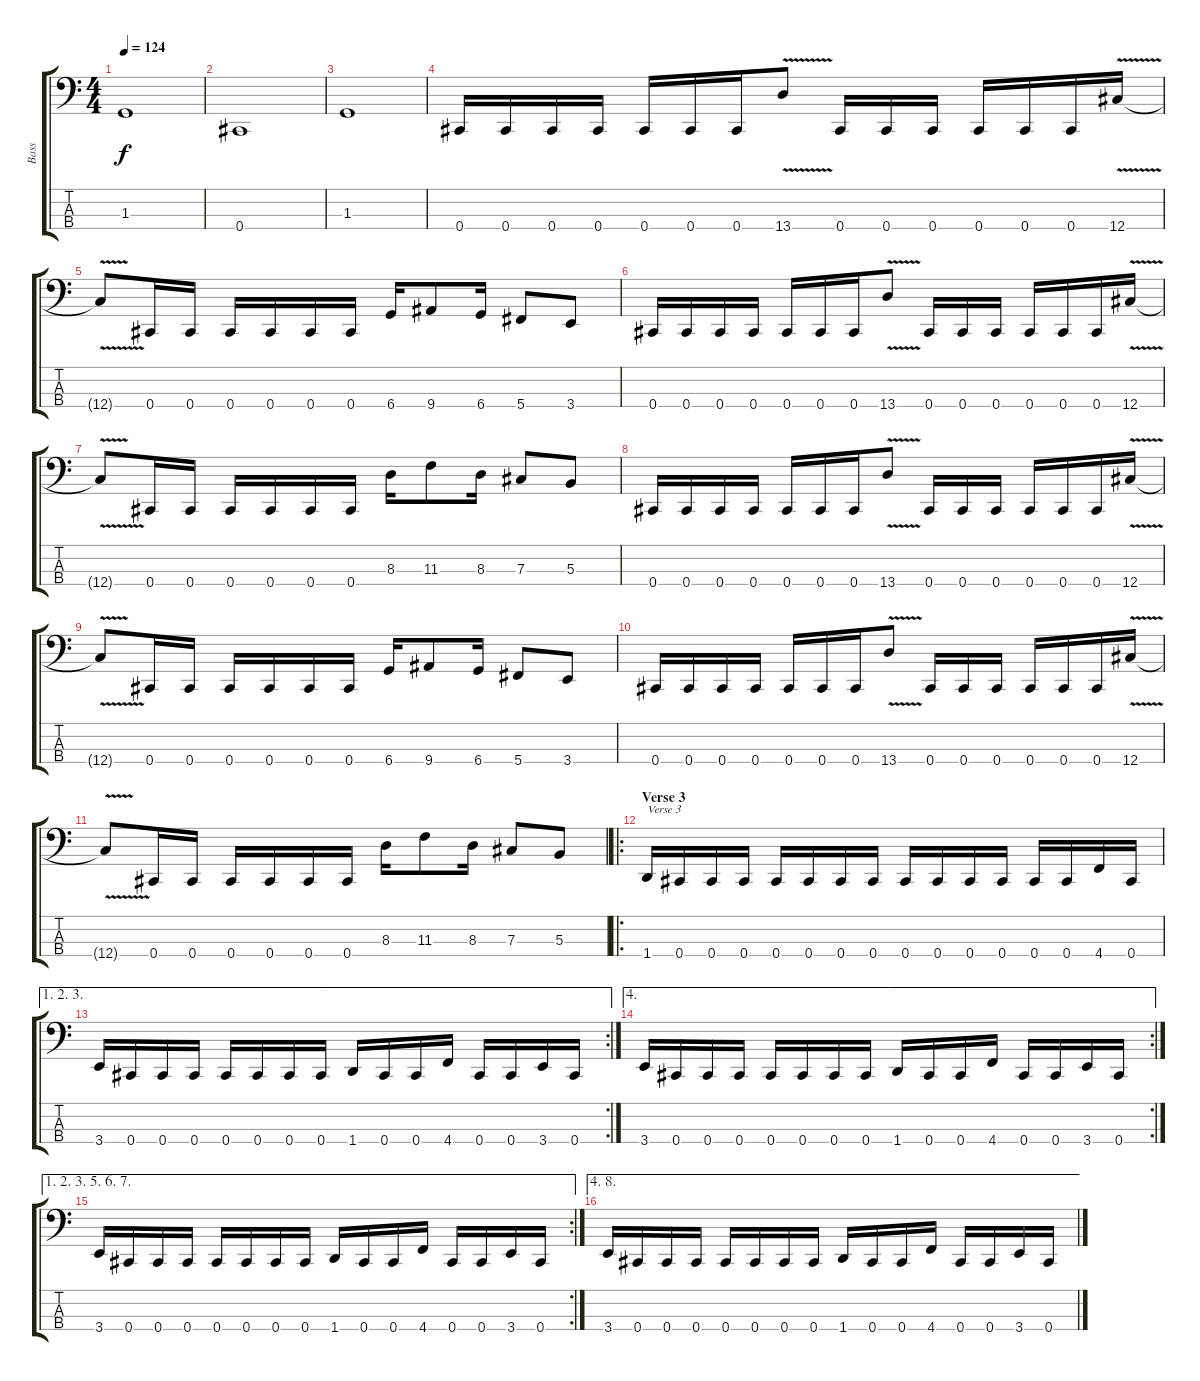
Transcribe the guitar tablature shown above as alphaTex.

\track ("Bass" "Bass") {instrument electricbasspick}
\staff {score tabs}
\tuning (E2 B1 Gb1 Db1) {hide}
\ts (4 4)
\tempo 124
\clef f4
\ks c
1.3.1{dy f} |
0.4.1 |
1.3.1 |
0.4.16 0.4.16 0.4.16 0.4.16 0.4.16 0.4.16 0.4.16 13.4{v}.8 0.4.16 0.4.16 0.4.16 0.4.16 0.4.16 0.4.16 12.4{v}.16 |
12.4{t}.8 0.4.16 0.4.16 0.4.16 0.4.16 0.4.16 0.4.16 6.4.16 9.4.8 6.4.16 5.4.8 3.4.8 |
0.4.16 0.4.16 0.4.16 0.4.16 0.4.16 0.4.16 0.4.16 13.4{v}.8 0.4.16 0.4.16 0.4.16 0.4.16 0.4.16 0.4.16 12.4{v}.16 |
12.4{t}.8 0.4.16 0.4.16 0.4.16 0.4.16 0.4.16 0.4.16 8.3.16 11.3.8 8.3.16 7.3.8 5.3.8 |
0.4.16 0.4.16 0.4.16 0.4.16 0.4.16 0.4.16 0.4.16 13.4{v}.8 0.4.16 0.4.16 0.4.16 0.4.16 0.4.16 0.4.16 12.4{v}.16 |
12.4{t}.8 0.4.16 0.4.16 0.4.16 0.4.16 0.4.16 0.4.16 6.4.16 9.4.8 6.4.16 5.4.8 3.4.8 |
0.4.16 0.4.16 0.4.16 0.4.16 0.4.16 0.4.16 0.4.16 13.4{v}.8 0.4.16 0.4.16 0.4.16 0.4.16 0.4.16 0.4.16 12.4{v}.16 |
12.4{t}.8 0.4.16 0.4.16 0.4.16 0.4.16 0.4.16 0.4.16 8.3.16 11.3.8 8.3.16 7.3.8 5.3.8 |
\ro
\section ("" "Verse 3")
1.4.16{txt "Verse 3"} 0.4.16 0.4.16 0.4.16 0.4.16 0.4.16 0.4.16 0.4.16 0.4.16 0.4.16 0.4.16 0.4.16 0.4.16 0.4.16 4.4.16 0.4.16 |
\ae (1 2 3)
\rc 2
3.4.16 0.4.16 0.4.16 0.4.16 0.4.16 0.4.16 0.4.16 0.4.16 1.4.16 0.4.16 0.4.16 4.4.16 0.4.16 0.4.16 3.4.16 0.4.16 |
\ae 4
\rc 2
3.4.16 0.4.16 0.4.16 0.4.16 0.4.16 0.4.16 0.4.16 0.4.16 1.4.16 0.4.16 0.4.16 4.4.16 0.4.16 0.4.16 3.4.16 0.4.16 |
\ae (1 2 3 5 6 7)
\rc 2
3.4.16 0.4.16 0.4.16 0.4.16 0.4.16 0.4.16 0.4.16 0.4.16 1.4.16 0.4.16 0.4.16 4.4.16 0.4.16 0.4.16 3.4.16 0.4.16 |
\ae (4 8)
3.4.16 0.4.16 0.4.16 0.4.16 0.4.16 0.4.16 0.4.16 0.4.16 1.4.16 0.4.16 0.4.16 4.4.16 0.4.16 0.4.16 3.4.16 0.4.16
